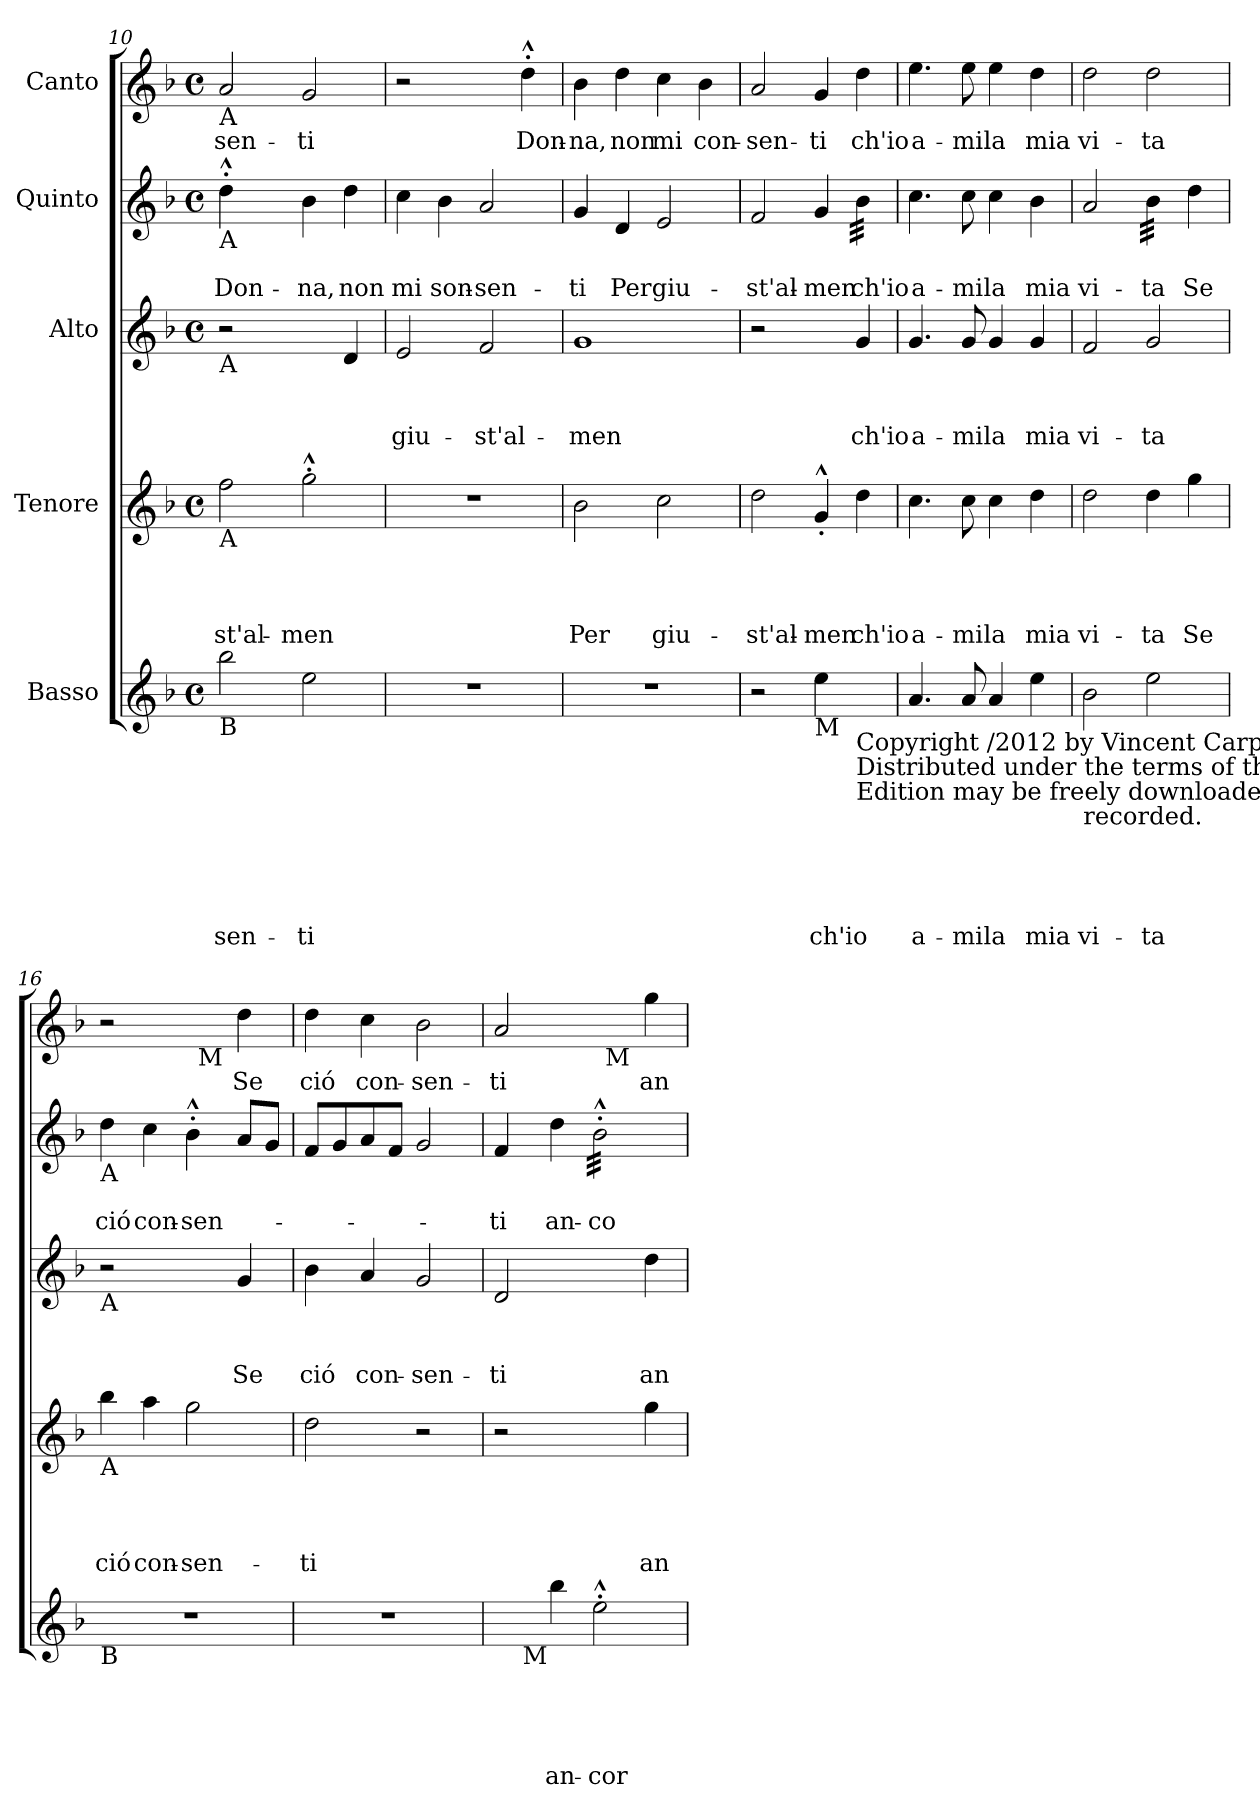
**kern	**text	**text	**text	**text	**text	**kern	**text	**text	**text	**text	**kern	**text	**text	**text	**kern	**text	**text	**kern	**text
*part5	*part5	*part5	*part5	*part5	*part5	*part4	*part4	*part4	*part4	*part4	*part3	*part3	*part3	*part3	*part2	*part2	*part2	*part1	*part1
*staff5	*staff5	*staff5	*staff5	*staff5	*staff5	*staff4	*staff4	*staff4	*staff4	*staff4	*staff3	*staff3	*staff3	*staff3	*staff2	*staff2	*staff2	*staff1	*staff1
*I"Basso	*	*	*	*	*	*I"Tenore	*	*	*	*	*I"Alto	*	*	*	*I"Quinto	*	*	*I"Canto	*
!!LO:PB:g=z
*clefG2	*	*	*	*	*	*clefG2	*	*	*	*	*clefG2	*	*	*	*clefG2	*	*	*clefG2	*
*k[b-]	*	*	*	*	*	*k[b-]	*	*	*	*	*k[b-]	*	*	*	*k[b-]	*	*	*k[b-]	*
*F:	*	*	*	*	*	*F:	*	*	*	*	*F:	*	*	*	*F:	*	*	*F:	*
*M4/4	*	*	*	*	*	*M4/4	*	*	*	*	*M4/4	*	*	*	*M4/4	*	*	*M4/4	*
*met(c)	*	*	*	*	*	*met(c)	*	*	*	*	*met(c)	*	*	*	*met(c)	*	*	*met(c)	*
=10	=10	=10	=10	=10	=10	=10	=10	=10	=10	=10	=10	=10	=10	=10	=10	=10	=10	=10	=10
!	!	!	!	!	!	!	!	!	!	!	!	!	!	!	!	!	!	!LO:TX:b:t=A	!
!	!	!	!	!	!	!	!	!	!	!	!	!	!	!	!LO:TX:b:t=A	!	!	!	!
!	!	!	!	!	!	!	!	!	!	!	!LO:TX:b:t=A	!	!	!	!	!	!	!	!
!	!	!	!	!	!	!LO:TX:b:t=A	!	!	!	!	!	!	!	!	!	!	!	!	!
!LO:TX:b:t=B	!	!	!	!	!	!	!	!	!	!	!	!	!	!	!	!	!	!	!
!	!	!	!	!	!LO:LY:b	!	!	!	!	!LO:LY:b	!	!	!	!	!	!	!LO:LY:b	!	!LO:LY:b
2bb-\	.	.	.	.	-sen-	2ff\	.	.	.	-st'al-	2r	.	.	.	4dd^^>'>\	.	Don-	2a/	-sen-
.	.	.	.	.	.	.	.	.	.	.	.	.	.	.	4ryy	.	.	.	.
!	!	!	!	!	!LO:LY:b	!	!	!	!	!LO:LY:b	!	!	!	!	!	!	!LO:LY:b	!	!LO:LY:b
2ee\	.	.	.	.	-ti	2gg^^>'>\	.	.	.	-men	4ryy	.	.	.	4b-\	.	-na,	2g/	-ti
!	!	!	!	!	!	!	!	!	!	!	!	!	!	!	!	!	!LO:LY:b	!	!
.	.	.	.	.	.	.	.	.	.	.	4d/	.	.	.	4dd\	.	non	.	.
=11	=11	=11	=11	=11	=11	=11	=11	=11	=11	=11	=11	=11	=11	=11	=11	=11	=11	=11	=11
!	!	!	!	!	!	!	!	!	!	!	!	!	!	!LO:LY:b	!	!	!LO:LY:b	!	!
1r	.	.	.	.	.	1r	.	.	.	.	2e/	.	.	giu-	4cc\	.	mi	2r	.
!	!	!	!	!	!	!	!	!	!	!	!	!	!	!	!	!	!LO:LY:b	!	!
.	.	.	.	.	.	.	.	.	.	.	.	.	.	.	4b-\	.	son-	.	.
!	!	!	!	!	!	!	!	!	!	!	!	!	!	!LO:LY:b	!	!	!LO:LY:b	!	!
.	.	.	.	.	.	.	.	.	.	.	2f/	.	.	-st'al-	2a/	.	-sen-	4ryy	.
!	!	!	!	!	!	!	!	!	!	!	!	!	!	!	!	!	!	!	!LO:LY:b
.	.	.	.	.	.	.	.	.	.	.	.	.	.	.	.	.	.	4dd^^>'>\	Don-
=12	=12	=12	=12	=12	=12	=12	=12	=12	=12	=12	=12	=12	=12	=12	=12	=12	=12	=12	=12
!	!	!	!	!	!	!	!	!	!	!LO:LY:b	!	!	!	!LO:LY:b	!	!	!LO:LY:b	!	!LO:LY:b
1r	.	.	.	.	.	2b-\	.	.	.	Per	1g	.	.	-men	4g/	.	-ti	4b-\	-na,
!	!	!	!	!	!	!	!	!	!	!	!	!	!	!	!	!	!LO:LY:b	!	!LO:LY:b
.	.	.	.	.	.	.	.	.	.	.	.	.	.	.	4d/	.	Per	4dd\	non
!	!	!	!	!	!	!	!	!	!	!LO:LY:b	!	!	!	!	!	!	!LO:LY:b	!	!LO:LY:b
.	.	.	.	.	.	2cc\	.	.	.	giu-	.	.	.	.	2e/	.	giu-	4cc\	mi
!	!	!	!	!	!	!	!	!	!	!	!	!	!	!	!	!	!	!	!LO:LY:b
.	.	.	.	.	.	.	.	.	.	.	.	.	.	.	.	.	.	4b-\	con-
=13	=13	=13	=13	=13	=13	=13	=13	=13	=13	=13	=13	=13	=13	=13	=13	=13	=13	=13	=13
!	!	!	!	!	!	!	!	!	!	!LO:LY:b	!	!	!	!	!	!	!LO:LY:b	!	!LO:LY:b
2r	.	.	.	.	.	2dd\	.	.	.	-st'al-	2r	.	.	.	2f/	.	-st'al-	2a/	-sen-
!LO:TX:b:t=M	!	!	!	!	!	!	!	!	!	!	!	!	!	!	!	!	!	!	!
!	!	!	!	!	!LO:LY:b	!	!	!	!	!LO:LY:b	!	!	!	!	!	!	!LO:LY:b	!	!LO:LY:b
4ee\	.	.	.	.	ch'io	4g^^<'</	.	.	.	-men	4ryy	.	.	.	4g/	.	-men	4g/	-ti
!LO:TX:b:t=Copyright /2012 by Vincent Carpentier	!	!	!	!	!	!	!	!	!	!	!	!	!	!	!	!	!	!	!
!LO:TX:b:t=Distributed under the terms of the CPDL License (http&colon;//www.cpdl.org)	!	!	!	!	!	!	!	!	!	!	!	!	!	!	!	!	!	!	!
!LO:TX:b:t=Edition may be freely downloaded, duplicated, redistributed, performed, or	!	!	!	!	!	!	!	!	!	!	!	!	!	!	!	!	!	!	!
!	!	!	!	!	!	!	!	!	!	!LO:LY:b	!	!	!	!LO:LY:b	!	!	!LO:LY:b	!	!LO:LY:b
*	*	*	*	*	*	*	*	*	*	*	*	*	*	*	*tremolo	*	*	*	*
4ryy	.	.	.	.	.	4dd\	.	.	.	ch'io	4g/	.	.	ch'io	32b-\LLL	.	ch'io	4dd\	ch'io
.	.	.	.	.	.	.	.	.	.	.	.	.	.	.	32b-\	.	.	.	.
.	.	.	.	.	.	.	.	.	.	.	.	.	.	.	32b-\	.	.	.	.
.	.	.	.	.	.	.	.	.	.	.	.	.	.	.	32b-\	.	.	.	.
.	.	.	.	.	.	.	.	.	.	.	.	.	.	.	32b-\	.	.	.	.
.	.	.	.	.	.	.	.	.	.	.	.	.	.	.	32b-\	.	.	.	.
.	.	.	.	.	.	.	.	.	.	.	.	.	.	.	32b-\	.	.	.	.
.	.	.	.	.	.	.	.	.	.	.	.	.	.	.	32b-\JJJ	.	.	.	.
*	*	*	*	*	*	*	*	*	*	*	*	*	*	*	*Xtremolo	*	*	*	*
=14	=14	=14	=14	=14	=14	=14	=14	=14	=14	=14	=14	=14	=14	=14	=14	=14	=14	=14	=14
!	!	!	!	!	!LO:LY:b	!	!	!	!	!LO:LY:b	!	!	!	!LO:LY:b	!	!	!LO:LY:b	!	!LO:LY:b
4.a/	.	.	.	.	a-	4.cc\	.	.	.	a-	4.g/	.	.	a-	4.cc\	.	a-	4.ee\	a-
!	!	!	!	!	!LO:LY:b	!	!	!	!	!LO:LY:b	!	!	!	!LO:LY:b	!	!	!LO:LY:b	!	!LO:LY:b
8a/	.	.	.	.	-mi	8cc\	.	.	.	-mi	8g/	.	.	-mi	8cc\	.	-mi	8ee\	-mi
!	!	!	!	!	!LO:LY:b	!	!	!	!	!LO:LY:b	!	!	!	!LO:LY:b	!	!	!LO:LY:b	!	!LO:LY:b
4a/	.	.	.	.	la	4cc\	.	.	.	la	4g/	.	.	la	4cc\	.	la	4ee\	la
!	!	!	!	!	!LO:LY:b	!	!	!	!	!LO:LY:b	!	!	!	!LO:LY:b	!	!	!LO:LY:b	!	!LO:LY:b
4ee\	.	.	.	.	mia	4dd\	.	.	.	mia	4g/	.	.	mia	4b-\	.	mia	4dd\	mia
=15	=15	=15	=15	=15	=15	=15	=15	=15	=15	=15	=15	=15	=15	=15	=15	=15	=15	=15	=15
!LO:TX:b:t=recorded.	!	!	!	!	!	!	!	!	!	!	!	!	!	!	!	!	!	!	!
!	!	!	!	!	!LO:LY:b	!	!	!	!	!LO:LY:b	!	!	!	!LO:LY:b	!	!	!LO:LY:b	!	!LO:LY:b
2b-\	.	.	.	.	vi-	2dd\	.	.	.	vi-	2f/	.	.	vi-	2a/	.	vi-	2dd\	vi-
!	!	!	!	!	!LO:LY:b	!	!	!	!	!LO:LY:b	!	!	!	!LO:LY:b	!	!	!LO:LY:b	!	!LO:LY:b
*	*	*	*	*	*	*	*	*	*	*	*	*	*	*	*tremolo	*	*	*	*
2ee\	.	.	.	.	-ta	4dd\	.	.	.	-ta	2g/	.	.	-ta	32b-\LLL	.	-ta	2dd\	-ta
.	.	.	.	.	.	.	.	.	.	.	.	.	.	.	32b-\	.	.	.	.
.	.	.	.	.	.	.	.	.	.	.	.	.	.	.	32b-\	.	.	.	.
.	.	.	.	.	.	.	.	.	.	.	.	.	.	.	32b-\	.	.	.	.
.	.	.	.	.	.	.	.	.	.	.	.	.	.	.	32b-\	.	.	.	.
.	.	.	.	.	.	.	.	.	.	.	.	.	.	.	32b-\	.	.	.	.
.	.	.	.	.	.	.	.	.	.	.	.	.	.	.	32b-\	.	.	.	.
.	.	.	.	.	.	.	.	.	.	.	.	.	.	.	32b-\JJJ	.	.	.	.
*	*	*	*	*	*	*	*	*	*	*	*	*	*	*	*Xtremolo	*	*	*	*
!	!	!	!	!	!	!	!	!	!	!LO:LY:b	!	!	!	!	!	!	!LO:LY:b	!	!
.	.	.	.	.	.	4gg\	.	.	.	Se	.	.	.	.	4dd\	.	Se	.	.
!!LO:PB:g=z
=16	=16	=16	=16	=16	=16	=16	=16	=16	=16	=16	=16	=16	=16	=16	=16	=16	=16	=16	=16
!	!	!	!	!	!	!	!	!	!	!	!	!	!	!	!	!	!	!LO:TX:b:t=A	!
!	!	!	!	!	!	!	!	!	!	!	!	!	!	!	!LO:TX:b:t=A	!	!	!	!
!	!	!	!	!	!	!	!	!	!	!	!LO:TX:b:t=A	!	!	!	!	!	!	!	!
!	!	!	!	!	!	!LO:TX:b:t=A	!	!	!	!	!	!	!	!	!	!	!	!	!
!LO:TX:b:t=B	!	!	!	!	!	!	!	!	!	!	!	!	!	!	!	!	!	!	!
!	!	!	!	!	!	!	!	!	!	!LO:LY:b	!	!	!	!	!	!	!LO:LY:b	!	!
*	*	*	*	*	*	*	*	*	*	*	*	*	*	*	*	*	*	*^	*
1r	.	.	.	.	.	4bb-\	.	.	.	ció	2r	.	.	.	4dd\	.	ció	2r	2ryy	.
!	!	!	!	!	!	!	!	!	!	!LO:LY:b	!	!	!	!	!	!	!LO:LY:b	!	!	!
.	.	.	.	.	.	4aa\	.	.	.	con-	.	.	.	.	4cc\	.	con-	.	.	.
!	!	!	!	!	!	!	!	!	!	!LO:LY:b	!	!	!	!	!	!	!LO:LY:b	!	!	!
.	.	.	.	.	.	2gg\	.	.	.	-sen-	4ryy	.	.	.	4b-^^>'>\	.	-sen-	4ryy	32ryy	.
!	!	!	!	!	!	!	!	!	!	!	!	!	!	!	!	!	!	!	!LO:TX:b:t=M	!
.	.	.	.	.	.	.	.	.	.	.	.	.	.	.	.	.	.	.	4...ryy	.
!	!	!	!	!	!	!	!	!	!	!	!	!	!	!LO:LY:b	!	!	!	!	!	!LO:LY:b
.	.	.	.	.	.	.	.	.	.	.	4g/	.	.	Se	8a/L	.	.	4dd\	.	Se
.	.	.	.	.	.	.	.	.	.	.	.	.	.	.	8g/J	.	.	.	.	.
=17	=17	=17	=17	=17	=17	=17	=17	=17	=17	=17	=17	=17	=17	=17	=17	=17	=17	=17	=17	=17
!	!	!	!	!	!	!	!	!	!	!LO:LY:b	!	!	!	!LO:LY:b	!	!	!	!	!	!LO:LY:b
*	*	*	*	*	*	*	*	*	*	*	*	*	*	*	*	*	*	*v	*v	*
1r	.	.	.	.	.	2dd\	.	.	.	-ti	4b-\	.	.	ció	8f/L	.	.	4dd\	ció
.	.	.	.	.	.	.	.	.	.	.	.	.	.	.	8g/	.	.	.	.
!	!	!	!	!	!	!	!	!	!	!	!	!	!	!LO:LY:b	!	!	!	!	!LO:LY:b
.	.	.	.	.	.	.	.	.	.	.	4a/	.	.	con-	8a/	.	.	4cc\	con-
.	.	.	.	.	.	.	.	.	.	.	.	.	.	.	8f/J	.	.	.	.
!	!	!	!	!	!	!	!	!	!	!	!	!	!	!LO:LY:b	!	!	!	!	!LO:LY:b
.	.	.	.	.	.	2r	.	.	.	.	2g/	.	.	-sen-	2g/	.	.	2b-\	-sen-
=18	=18	=18	=18	=18	=18	=18	=18	=18	=18	=18	=18	=18	=18	=18	=18	=18	=18	=18	=18
!	!	!	!	!	!	!	!	!	!	!	!	!	!	!LO:LY:b	!	!	!LO:LY:b	!	!LO:LY:b
*^	*	*	*	*	*	*	*	*	*	*	*	*	*	*	*	*	*	*^	*
4ryy	8ryy	.	.	.	.	.	2r	.	.	.	.	2d/	.	.	-ti	4f/	.	-ti	2a/	2ryy	-ti
!	!LO:TX:b:t=M	!	!	!	!	!	!	!	!	!	!	!	!	!	!	!	!	!	!	!	!
.	2..ryy	.	.	.	.	.	.	.	.	.	.	.	.	.	.	.	.	.	.	.	.
!	!	!	!	!	!	!LO:LY:b	!	!	!	!	!	!	!	!	!	!	!	!LO:LY:b	!	!	!
4bb-\	.	.	.	.	.	an-	.	.	.	.	.	.	.	.	.	4dd\	.	an-	.	.	.
!	!	!	!	!	!	!LO:LY:b	!	!	!	!	!	!	!	!	!	!	!	!LO:LY:b	!	!	!
*	*	*	*	*	*	*	*	*	*	*	*	*	*	*	*	*tremolo	*	*	*	*	*
2ee^^>'>\	.	.	.	.	.	-cor	4ryy	.	.	.	.	4ryy	.	.	.	32b-^^>'>\LLL	.	-co-	4ryy	32ryy	.
!	!	!	!	!	!	!	!	!	!	!	!	!	!	!	!	!	!	!	!	!LO:TX:b:t=M	!
.	.	.	.	.	.	.	.	.	.	.	.	.	.	.	.	32b-^^>'>\	.	.	.	4...ryy	.
.	.	.	.	.	.	.	.	.	.	.	.	.	.	.	.	32b-^^>'>\	.	.	.	.	.
.	.	.	.	.	.	.	.	.	.	.	.	.	.	.	.	32b-^^>'>\	.	.	.	.	.
.	.	.	.	.	.	.	.	.	.	.	.	.	.	.	.	32b-^^>'>\	.	.	.	.	.
.	.	.	.	.	.	.	.	.	.	.	.	.	.	.	.	32b-^^>'>\	.	.	.	.	.
.	.	.	.	.	.	.	.	.	.	.	.	.	.	.	.	32b-^^>'>\	.	.	.	.	.
.	.	.	.	.	.	.	.	.	.	.	.	.	.	.	.	32b-^^>'>\	.	.	.	.	.
!	!	!	!	!	!	!	!	!	!	!	!LO:LY:b	!	!	!	!LO:LY:b	!	!	!	!	!	!LO:LY:b
.	.	.	.	.	.	.	4gg\	.	.	.	an-	4dd\	.	.	an-	32b-^^>'>\	.	.	4gg\	.	an-
.	.	.	.	.	.	.	.	.	.	.	.	.	.	.	.	32b-^^>'>\	.	.	.	.	.
.	.	.	.	.	.	.	.	.	.	.	.	.	.	.	.	32b-^^>'>\	.	.	.	.	.
.	.	.	.	.	.	.	.	.	.	.	.	.	.	.	.	32b-^^>'>\	.	.	.	.	.
.	.	.	.	.	.	.	.	.	.	.	.	.	.	.	.	32b-^^>'>\	.	.	.	.	.
.	.	.	.	.	.	.	.	.	.	.	.	.	.	.	.	32b-^^>'>\	.	.	.	.	.
.	.	.	.	.	.	.	.	.	.	.	.	.	.	.	.	32b-^^>'>\	.	.	.	.	.
.	.	.	.	.	.	.	.	.	.	.	.	.	.	.	.	32b-^^>'>\JJJ	.	.	.	.	.
*	*	*	*	*	*	*	*	*	*	*	*	*	*	*	*	*Xtremolo	*	*	*	*	*
*v	*v	*	*	*	*	*	*	*	*	*	*	*	*	*	*	*	*	*	*v	*v	*
=	=	=	=	=	=	=	=	=	=	=	=	=	=	=	=	=	=	=	=
*-	*-	*-	*-	*-	*-	*-	*-	*-	*-	*-	*-	*-	*-	*-	*-	*-	*-	*-	*-
